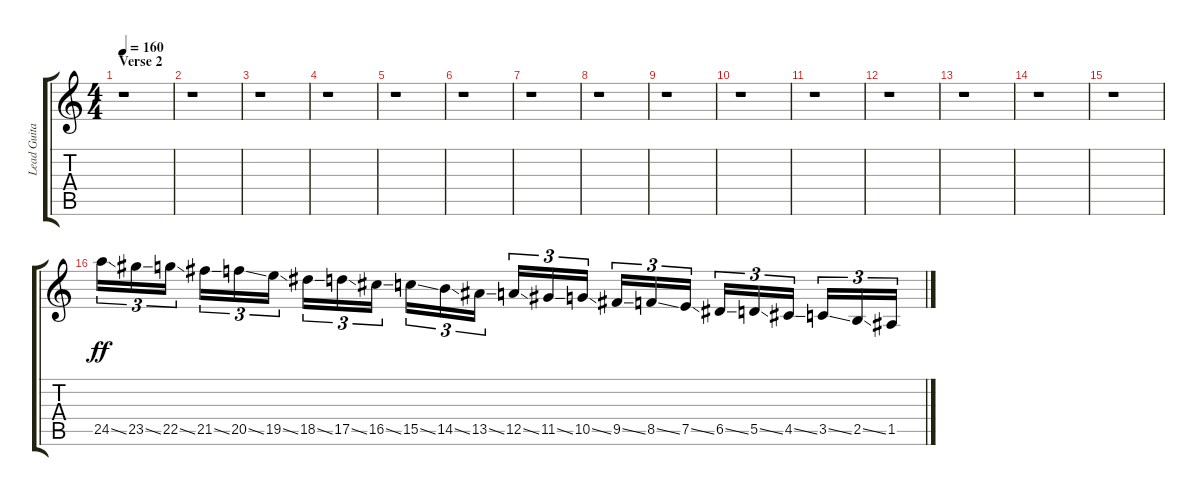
\track ("Lead Guitar 1" "Lead Guita") {instrument distortionguitar}
\staff {score tabs}
\tuning (E4 B3 G3 D3 A2 E2) {hide}
\ts (4 4)
\section ("" "Verse 2")
\tempo 160
\clef g2
\ks c
r.1{dy f} |
r.1 |
r.1 |
r.1 |
r.1 |
r.1 |
r.1 |
r.1 |
r.1 |
r.1 |
r.1 |
r.1 |
r.1 |
r.1 |
r.1 |
24.5{ss}.16{tu (3 2) dy ff instrument guitarfretnoise} 23.5{ss}.16{tu (3 2)} 22.5{ss}.16{tu (3 2)} 21.5{ss}.16{tu (3 2)} 20.5{ss}.16{tu (3 2)} 19.5{ss}.16{tu (3 2)} 18.5{ss}.16{tu (3 2)} 17.5{ss}.16{tu (3 2)} 16.5{ss}.16{tu (3 2)} 15.5{ss}.16{tu (3 2)} 14.5{ss}.16{tu (3 2)} 13.5{ss}.16{tu (3 2)} 12.5{ss}.16{tu (3 2)} 11.5{ss}.16{tu (3 2)} 10.5{ss}.16{tu (3 2)} 9.5{ss}.16{tu (3 2)} 8.5{ss}.16{tu (3 2)} 7.5{ss}.16{tu (3 2)} 6.5{ss}.16{tu (3 2)} 5.5{ss}.16{tu (3 2)} 4.5{ss}.16{tu (3 2)} 3.5{ss}.16{tu (3 2)} 2.5{ss}.16{tu (3 2)} 1.5.16{tu (3 2)}
